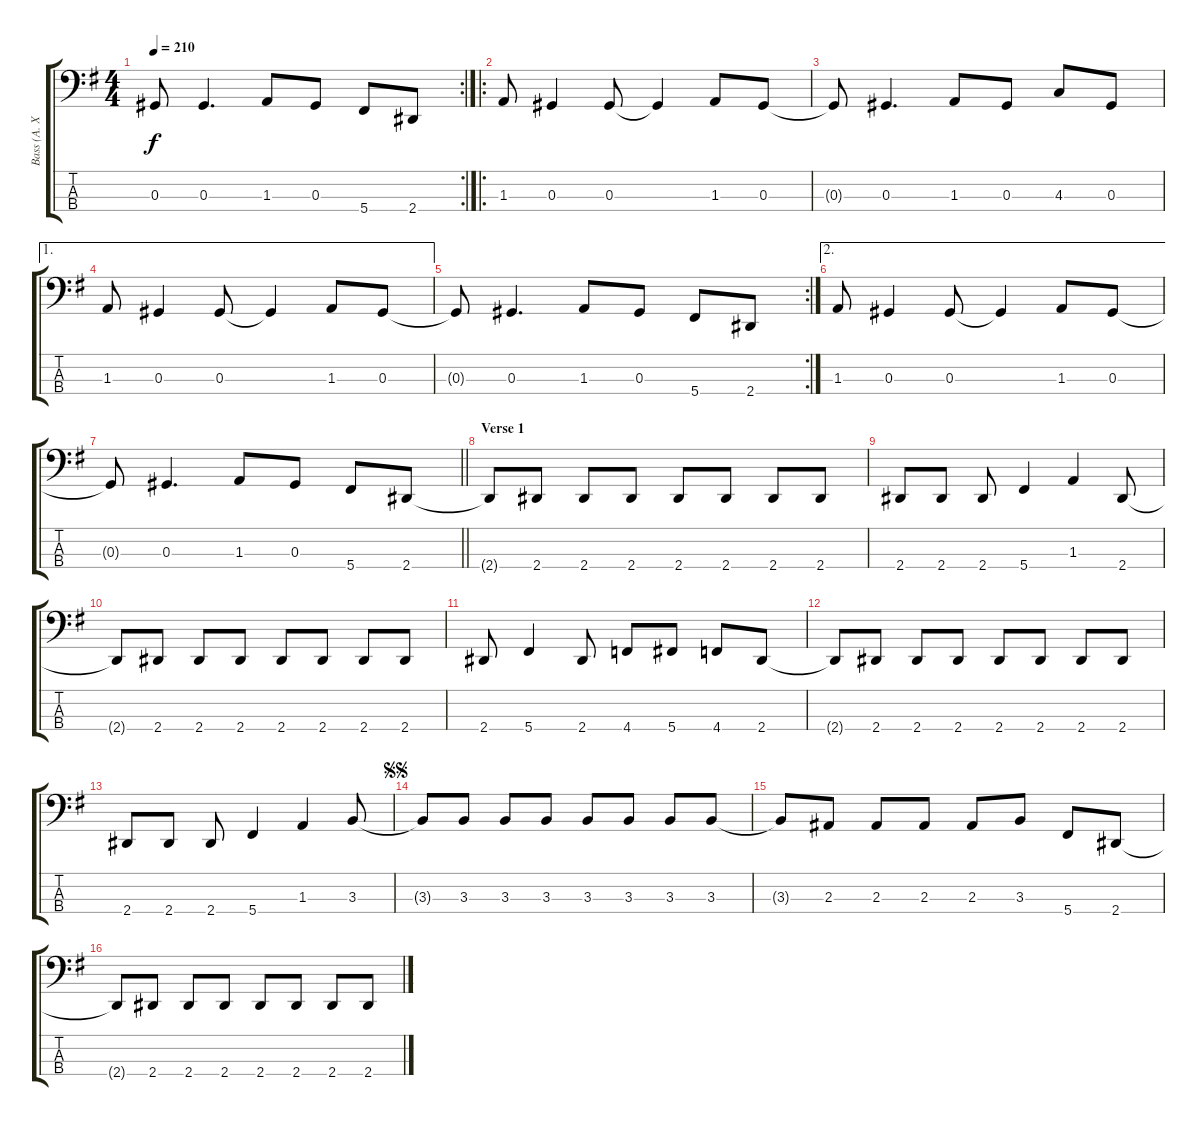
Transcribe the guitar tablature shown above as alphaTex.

\track ("Bass (А. Харьков)" "Bass (А. Х") {instrument electricbassfinger}
\staff {score tabs}
\tuning (Gb2 Db2 Ab1 Db1) {hide}
\rc 2
\ts (4 4)
\tempo 210
\clef f4
\ks g
0.3{t}.8{dy f} 0.3.4{d} 1.3.8 0.3.8 5.4.8 2.4.8 |
\ro
1.3.8 0.3.4 0.3.8 0.3{t}.4 1.3.8 0.3.8 |
0.3{t}.8 0.3.4{d} 1.3.8 0.3.8 4.3.8 0.3.8 |
\ae 1
1.3.8 0.3.4 0.3.8 0.3{t}.4 1.3.8 0.3.8 |
\rc 2
0.3{t}.8 0.3.4{d} 1.3.8 0.3.8 5.4.8 2.4.8 |
\ae 2
1.3.8 0.3.4 0.3.8 0.3{t}.4 1.3.8 0.3.8 |
\barLineRight lightlight
0.3{t}.8 0.3.4{d} 1.3.8 0.3.8 5.4.8 2.4.8 |
\section ("" "Verse 1")
2.4{t}.8 2.4.8 2.4.8 2.4.8 2.4.8 2.4.8 2.4.8 2.4.8 |
2.4.8 2.4.8 2.4.8 5.4.4 1.3.4 2.4.8 |
2.4{t}.8 2.4.8 2.4.8 2.4.8 2.4.8 2.4.8 2.4.8 2.4.8 |
2.4.8 5.4.4 2.4.8 4.4.8 5.4.8 4.4.8 2.4.8 |
2.4{t}.8 2.4.8 2.4.8 2.4.8 2.4.8 2.4.8 2.4.8 2.4.8 |
2.4.8 2.4.8 2.4.8 5.4.4 1.3.4 3.3.8 |
\jump segnosegno
3.3{t}.8 3.3.8 3.3.8 3.3.8 3.3.8 3.3.8 3.3.8 3.3.8 |
3.3{t}.8 2.3.8 2.3.8 2.3.8 2.3.8 3.3.8 5.4.8 2.4.8 |
2.4{t}.8 2.4.8 2.4.8 2.4.8 2.4.8 2.4.8 2.4.8 2.4.8
